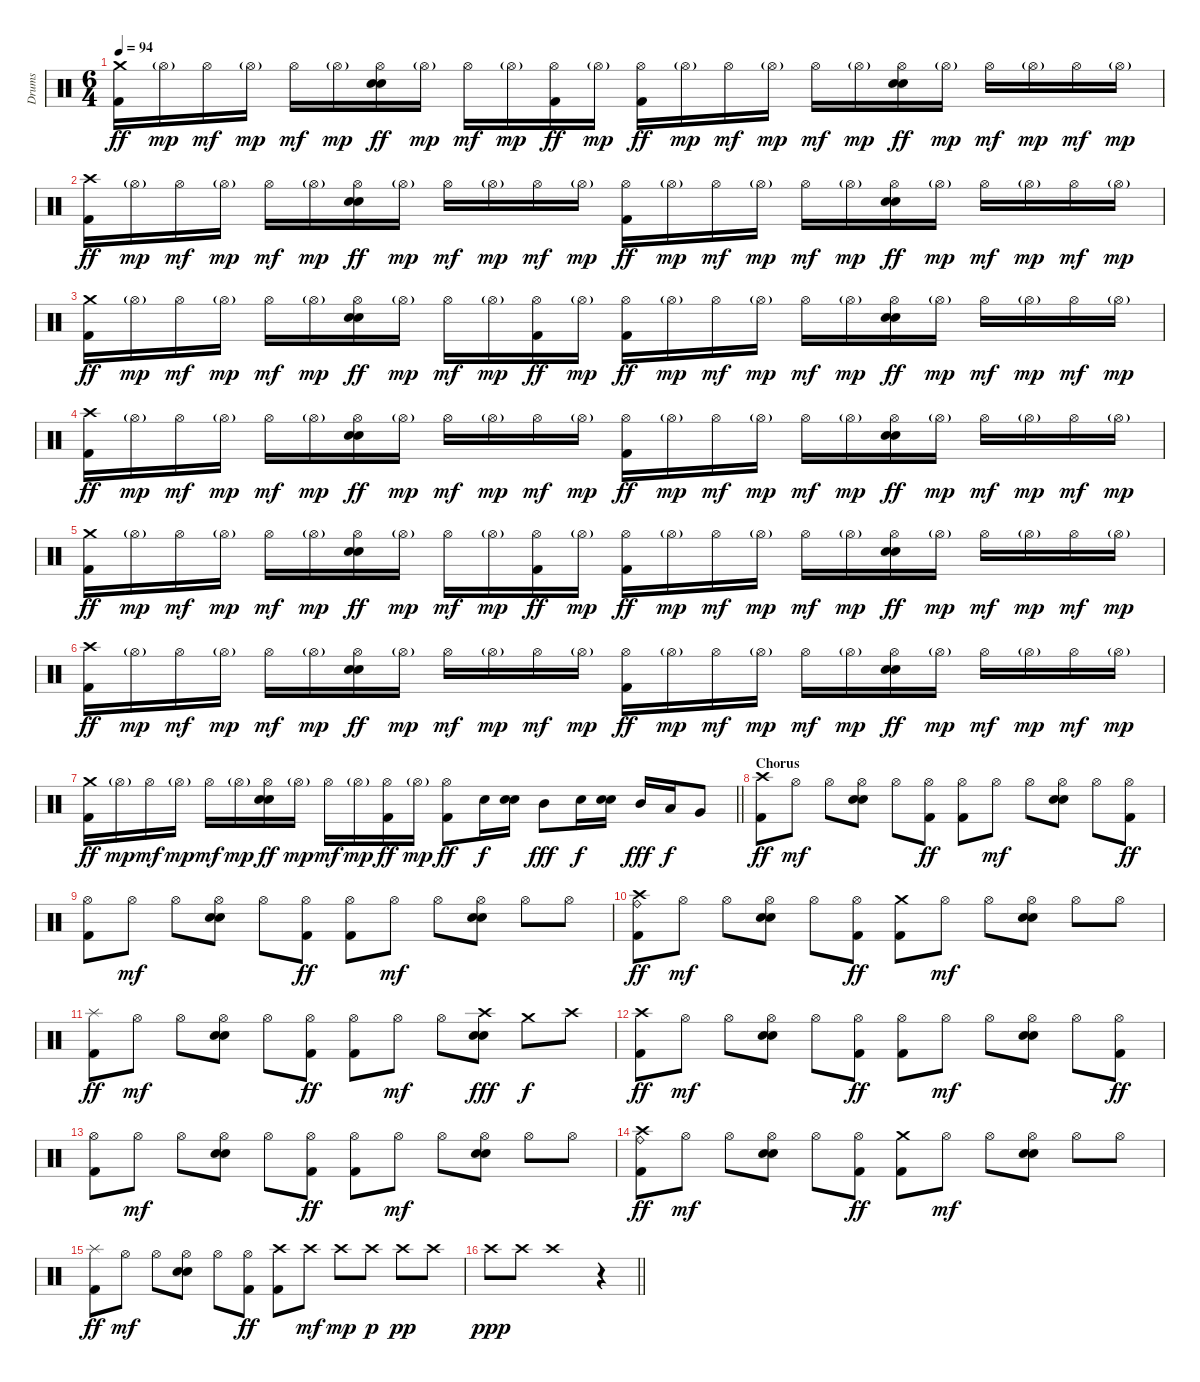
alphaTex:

\track ("Drums" "Drums") {instrument percussion}
\staff {score}
\articulation defaults
\ts (6 4)
\tempo 94
\clef neutral
\ks c
("Crash medium (hit)" "Kick (hit) 2").16{dy ff} "Hi-Hat (open)"{g}.16{dy mp} "Hi-Hat (open)".16{dy mf} "Hi-Hat (open)"{g}.16{dy mp} "Hi-Hat (open)".16{dy mf} "Hi-Hat (open)"{g}.16{dy mp} ("Hi-Hat (open)" "Electric Snare (hit)" "Metronome (bell)").16{dy ff} "Hi-Hat (open)"{g}.16{dy mp} "Hi-Hat (open)".16{dy mf} "Hi-Hat (open)"{g}.16{dy mp} ("Hi-Hat (open)" "Kick (hit) 2").16{dy ff} "Hi-Hat (open)"{g}.16{dy mp} ("Hi-Hat (open)" "Kick (hit) 2").16{dy ff} "Hi-Hat (open)"{g}.16{dy mp} "Hi-Hat (open)".16{dy mf} "Hi-Hat (open)"{g}.16{dy mp} "Hi-Hat (open)".16{dy mf} "Hi-Hat (open)"{g}.16{dy mp} ("Hi-Hat (open)" "Electric Snare (hit)" "Metronome (bell)").16{dy ff} "Hi-Hat (open)"{g}.16{dy mp} "Hi-Hat (open)".16{dy mf} "Hi-Hat (open)"{g}.16{dy mp} "Hi-Hat (open)".16{dy mf} "Hi-Hat (open)"{g}.16{dy mp} |
("Crash high (hit)" "Kick (hit) 2").16{dy ff} "Hi-Hat (open)"{g}.16{dy mp} "Hi-Hat (open)".16{dy mf} "Hi-Hat (open)"{g}.16{dy mp} "Hi-Hat (open)".16{dy mf} "Hi-Hat (open)"{g}.16{dy mp} ("Hi-Hat (open)" "Electric Snare (hit)" "Metronome (bell)").16{dy ff} "Hi-Hat (open)"{g}.16{dy mp} "Hi-Hat (open)".16{dy mf} "Hi-Hat (open)"{g}.16{dy mp} "Hi-Hat (open)".16{dy mf} "Hi-Hat (open)"{g}.16{dy mp} ("Hi-Hat (open)" "Kick (hit) 2").16{dy ff} "Hi-Hat (open)"{g}.16{dy mp} "Hi-Hat (open)".16{dy mf} "Hi-Hat (open)"{g}.16{dy mp} "Hi-Hat (open)".16{dy mf} "Hi-Hat (open)"{g}.16{dy mp} ("Hi-Hat (open)" "Electric Snare (hit)" "Metronome (bell)").16{dy ff} "Hi-Hat (open)"{g}.16{dy mp} "Hi-Hat (open)".16{dy mf} "Hi-Hat (open)"{g}.16{dy mp} "Hi-Hat (open)".16{dy mf} "Hi-Hat (open)"{g}.16{dy mp} |
("Crash medium (hit)" "Kick (hit) 2").16{dy ff} "Hi-Hat (open)"{g}.16{dy mp} "Hi-Hat (open)".16{dy mf} "Hi-Hat (open)"{g}.16{dy mp} "Hi-Hat (open)".16{dy mf} "Hi-Hat (open)"{g}.16{dy mp} ("Hi-Hat (open)" "Electric Snare (hit)" "Metronome (bell)").16{dy ff} "Hi-Hat (open)"{g}.16{dy mp} "Hi-Hat (open)".16{dy mf} "Hi-Hat (open)"{g}.16{dy mp} ("Hi-Hat (open)" "Kick (hit) 2").16{dy ff} "Hi-Hat (open)"{g}.16{dy mp} ("Hi-Hat (open)" "Kick (hit) 2").16{dy ff} "Hi-Hat (open)"{g}.16{dy mp} "Hi-Hat (open)".16{dy mf} "Hi-Hat (open)"{g}.16{dy mp} "Hi-Hat (open)".16{dy mf} "Hi-Hat (open)"{g}.16{dy mp} ("Hi-Hat (open)" "Electric Snare (hit)" "Metronome (bell)").16{dy ff} "Hi-Hat (open)"{g}.16{dy mp} "Hi-Hat (open)".16{dy mf} "Hi-Hat (open)"{g}.16{dy mp} "Hi-Hat (open)".16{dy mf} "Hi-Hat (open)"{g}.16{dy mp} |
("Crash high (hit)" "Kick (hit) 2").16{dy ff} "Hi-Hat (open)"{g}.16{dy mp} "Hi-Hat (open)".16{dy mf} "Hi-Hat (open)"{g}.16{dy mp} "Hi-Hat (open)".16{dy mf} "Hi-Hat (open)"{g}.16{dy mp} ("Hi-Hat (open)" "Electric Snare (hit)" "Metronome (bell)").16{dy ff} "Hi-Hat (open)"{g}.16{dy mp} "Hi-Hat (open)".16{dy mf} "Hi-Hat (open)"{g}.16{dy mp} "Hi-Hat (open)".16{dy mf} "Hi-Hat (open)"{g}.16{dy mp} ("Hi-Hat (open)" "Kick (hit) 2").16{dy ff} "Hi-Hat (open)"{g}.16{dy mp} "Hi-Hat (open)".16{dy mf} "Hi-Hat (open)"{g}.16{dy mp} "Hi-Hat (open)".16{dy mf} "Hi-Hat (open)"{g}.16{dy mp} ("Hi-Hat (open)" "Electric Snare (hit)" "Metronome (bell)").16{dy ff} "Hi-Hat (open)"{g}.16{dy mp} "Hi-Hat (open)".16{dy mf} "Hi-Hat (open)"{g}.16{dy mp} "Hi-Hat (open)".16{dy mf} "Hi-Hat (open)"{g}.16{dy mp} |
("Crash medium (hit)" "Kick (hit) 2").16{dy ff} "Hi-Hat (open)"{g}.16{dy mp} "Hi-Hat (open)".16{dy mf} "Hi-Hat (open)"{g}.16{dy mp} "Hi-Hat (open)".16{dy mf} "Hi-Hat (open)"{g}.16{dy mp} ("Hi-Hat (open)" "Electric Snare (hit)" "Metronome (bell)").16{dy ff} "Hi-Hat (open)"{g}.16{dy mp} "Hi-Hat (open)".16{dy mf} "Hi-Hat (open)"{g}.16{dy mp} ("Hi-Hat (open)" "Kick (hit) 2").16{dy ff} "Hi-Hat (open)"{g}.16{dy mp} ("Hi-Hat (open)" "Kick (hit) 2").16{dy ff} "Hi-Hat (open)"{g}.16{dy mp} "Hi-Hat (open)".16{dy mf} "Hi-Hat (open)"{g}.16{dy mp} "Hi-Hat (open)".16{dy mf} "Hi-Hat (open)"{g}.16{dy mp} ("Hi-Hat (open)" "Electric Snare (hit)" "Metronome (bell)").16{dy ff} "Hi-Hat (open)"{g}.16{dy mp} "Hi-Hat (open)".16{dy mf} "Hi-Hat (open)"{g}.16{dy mp} "Hi-Hat (open)".16{dy mf} "Hi-Hat (open)"{g}.16{dy mp} |
("Crash high (hit)" "Kick (hit) 2").16{dy ff} "Hi-Hat (open)"{g}.16{dy mp} "Hi-Hat (open)".16{dy mf} "Hi-Hat (open)"{g}.16{dy mp} "Hi-Hat (open)".16{dy mf} "Hi-Hat (open)"{g}.16{dy mp} ("Hi-Hat (open)" "Electric Snare (hit)" "Metronome (bell)").16{dy ff} "Hi-Hat (open)"{g}.16{dy mp} "Hi-Hat (open)".16{dy mf} "Hi-Hat (open)"{g}.16{dy mp} "Hi-Hat (open)".16{dy mf} "Hi-Hat (open)"{g}.16{dy mp} ("Hi-Hat (open)" "Kick (hit) 2").16{dy ff} "Hi-Hat (open)"{g}.16{dy mp} "Hi-Hat (open)".16{dy mf} "Hi-Hat (open)"{g}.16{dy mp} "Hi-Hat (open)".16{dy mf} "Hi-Hat (open)"{g}.16{dy mp} ("Hi-Hat (open)" "Electric Snare (hit)" "Metronome (bell)").16{dy ff} "Hi-Hat (open)"{g}.16{dy mp} "Hi-Hat (open)".16{dy mf} "Hi-Hat (open)"{g}.16{dy mp} "Hi-Hat (open)".16{dy mf} "Hi-Hat (open)"{g}.16{dy mp} |
\barLineRight lightlight
("Crash medium (hit)" "Kick (hit) 2").16{dy ff} "Hi-Hat (open)"{g}.16{dy mp} "Hi-Hat (open)".16{dy mf} "Hi-Hat (open)"{g}.16{dy mp} "Hi-Hat (open)".16{dy mf} "Hi-Hat (open)"{g}.16{dy mp} ("Hi-Hat (open)" "Electric Snare (hit)" "Metronome (bell)").16{dy ff} "Hi-Hat (open)"{g}.16{dy mp} "Hi-Hat (open)".16{dy mf} "Hi-Hat (open)"{g}.16{dy mp} ("Hi-Hat (open)" "Kick (hit) 2").16{dy ff} "Hi-Hat (open)"{g}.16{dy mp} ("Hi-Hat (open)" "Kick (hit) 2").8{dy ff} "Electric Snare (hit)".16{dy f} ("Electric Snare (hit)" "Metronome (bell)").16 "Mid Tom (hit)".8{dy fff} "Electric Snare (hit)".16{dy f} ("Electric Snare (hit)" "Metronome (bell)").16 "Mid Tom (hit)".16{dy fff} "Low Tom (hit)".16{dy f} "Very Low Tom (hit)".8 |
\section ("" "Chorus")
("Crash high (hit)" "Kick (hit) 2").8{dy ff} "Hi-Hat (open)".8{dy mf} "Hi-Hat (open)".8 ("Hi-Hat (open)" "Electric Snare (hit)" "Metronome (bell)").8 "Hi-Hat (open)".8 ("Hi-Hat (open)" "Kick (hit) 2").8{dy ff} ("Hi-Hat (open)" "Kick (hit) 2").8 "Hi-Hat (open)".8{dy mf} "Hi-Hat (open)".8 ("Hi-Hat (open)" "Electric Snare (hit)" "Metronome (bell)").8 "Hi-Hat (open)".8 ("Hi-Hat (open)" "Kick (hit) 2").8{dy ff} |
("Hi-Hat (open)" "Kick (hit) 2").8 "Hi-Hat (open)".8{dy mf} "Hi-Hat (open)".8 ("Hi-Hat (open)" "Electric Snare (hit)" "Metronome (bell)").8 "Hi-Hat (open)".8 ("Hi-Hat (open)" "Kick (hit) 2").8{dy ff} ("Hi-Hat (open)" "Kick (hit) 2").8 "Hi-Hat (open)".8{dy mf} "Hi-Hat (open)".8 ("Hi-Hat (open)" "Electric Snare (hit)" "Metronome (bell)").8 "Hi-Hat (open)".8 "Hi-Hat (open)".8 |
("Crash high (hit)" "Ride (bell)" "Kick (hit) 2").8{dy ff} "Hi-Hat (open)".8{dy mf} "Hi-Hat (open)".8 ("Hi-Hat (open)" "Electric Snare (hit)" "Metronome (bell)").8 "Hi-Hat (open)".8 ("Hi-Hat (open)" "Kick (hit) 2").8{dy ff} ("Crash medium (hit)" "Kick (hit) 2").8 "Hi-Hat (open)".8{dy mf} "Hi-Hat (open)".8 ("Hi-Hat (open)" "Electric Snare (hit)" "Metronome (bell)").8 "Hi-Hat (open)".8 "Hi-Hat (open)".8 |
("Splash (hit)" "Kick (hit) 2").8{dy ff} "Hi-Hat (open)".8{dy mf} "Hi-Hat (open)".8 ("Hi-Hat (open)" "Electric Snare (hit)" "Metronome (bell)").8 "Hi-Hat (open)".8 ("Hi-Hat (open)" "Kick (hit) 2").8{dy ff} ("Hi-Hat (open)" "Kick (hit) 2").8 "Hi-Hat (open)".8{dy mf} "Hi-Hat (open)".8 ("Crash high (hit)" "Electric Snare (hit)" "Metronome (bell)").8{dy fff} "Crash medium (hit)".8{dy f} "Crash high (hit)".8 |
("Crash high (hit)" "Kick (hit) 2").8{dy ff} "Hi-Hat (open)".8{dy mf} "Hi-Hat (open)".8 ("Hi-Hat (open)" "Electric Snare (hit)" "Metronome (bell)").8 "Hi-Hat (open)".8 ("Hi-Hat (open)" "Kick (hit) 2").8{dy ff} ("Hi-Hat (open)" "Kick (hit) 2").8 "Hi-Hat (open)".8{dy mf} "Hi-Hat (open)".8 ("Hi-Hat (open)" "Electric Snare (hit)" "Metronome (bell)").8 "Hi-Hat (open)".8 ("Hi-Hat (open)" "Kick (hit) 2").8{dy ff} |
("Hi-Hat (open)" "Kick (hit) 2").8 "Hi-Hat (open)".8{dy mf} "Hi-Hat (open)".8 ("Hi-Hat (open)" "Electric Snare (hit)" "Metronome (bell)").8 "Hi-Hat (open)".8 ("Hi-Hat (open)" "Kick (hit) 2").8{dy ff} ("Hi-Hat (open)" "Kick (hit) 2").8 "Hi-Hat (open)".8{dy mf} "Hi-Hat (open)".8 ("Hi-Hat (open)" "Electric Snare (hit)" "Metronome (bell)").8 "Hi-Hat (open)".8 "Hi-Hat (open)".8 |
("Crash high (hit)" "Ride (bell)" "Kick (hit) 2").8{dy ff} "Hi-Hat (open)".8{dy mf} "Hi-Hat (open)".8 ("Hi-Hat (open)" "Electric Snare (hit)" "Metronome (bell)").8 "Hi-Hat (open)".8 ("Hi-Hat (open)" "Kick (hit) 2").8{dy ff} ("Crash medium (hit)" "Kick (hit) 2").8 "Hi-Hat (open)".8{dy mf} "Hi-Hat (open)".8 ("Hi-Hat (open)" "Electric Snare (hit)" "Metronome (bell)").8 "Hi-Hat (open)".8 "Hi-Hat (open)".8 |
("Splash (hit)" "Kick (hit) 2").8{dy ff} "Hi-Hat (open)".8{dy mf} "Hi-Hat (open)".8 ("Hi-Hat (open)" "Electric Snare (hit)" "Metronome (bell)").8 "Hi-Hat (open)".8 ("Hi-Hat (open)" "Kick (hit) 2").8{dy ff} ("Crash high (hit)" "Kick (hit) 2").8 "Crash high (hit)".8{dy mf} "Crash high (hit)".8{dy mp} "Crash high (hit)".8{dy p} "Crash high (hit)".8{dy pp} "Crash high (hit)".8 |
\barLineRight lightlight "Crash high (hit)".8{dy ppp} "Crash high (hit)".8 "Crash high (hit)".1
r.4
